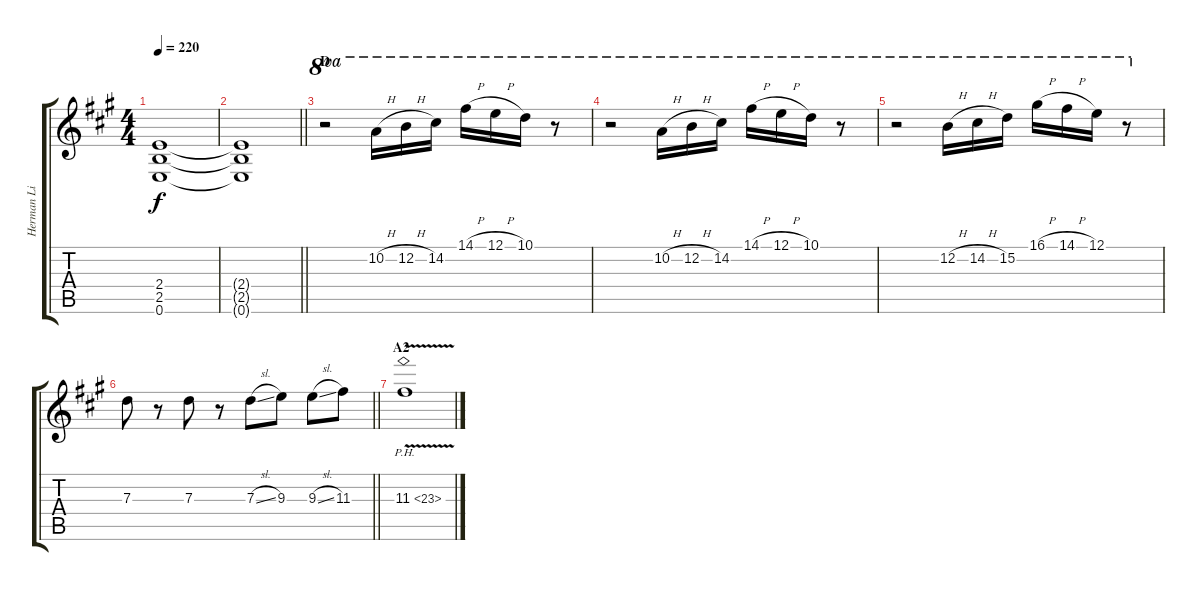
\track ("Herman Li II" "Herman Li ") {instrument overdrivenguitar}
\staff {score tabs}
\tuning (E4 B3 G3 D3 A2 E2) {hide}
\ts (4 4)
\tempo 220
\clef g2
\ks a
(2.4 2.5 0.6).1{dy f} |
\barLineRight lightlight
(2.4{t} 2.5{t} 0.6{t}).1 |
\section ("" "D")
r.2{ot 8va} 10.2{h}.16{ot 8va} 12.2{h}.16{ot 8va} 14.2.16{ot 8va beam split} 14.1{h}.16{ot 8va beam merge} 12.1{h}.16{ot 8va} 10.1.16{ot 8va} r.8{ot 8va} |
r.2{ot 8va} 10.2{h}.16{ot 8va} 12.2{h}.16{ot 8va} 14.2.16{ot 8va beam split} 14.1{h}.16{ot 8va beam merge} 12.1{h}.16{ot 8va} 10.1.16{ot 8va} r.8{ot 8va} |
r.2{ot 8va} 12.2{h}.16{ot 8va} 14.2{h}.16{ot 8va} 15.2.16{ot 8va beam split} 16.1{h}.16{ot 8va beam merge} 14.1{h}.16{ot 8va} 12.1.16{ot 8va} r.8{ot 8va} |
\barLineRight lightlight
7.3.8 r.8 7.3.8 r.8 7.3{sl}.8 9.3.8 9.3{sl}.8 11.3.8 |
\section ("" "A2")
11.3{ph 12 v}.1{volume 5}
